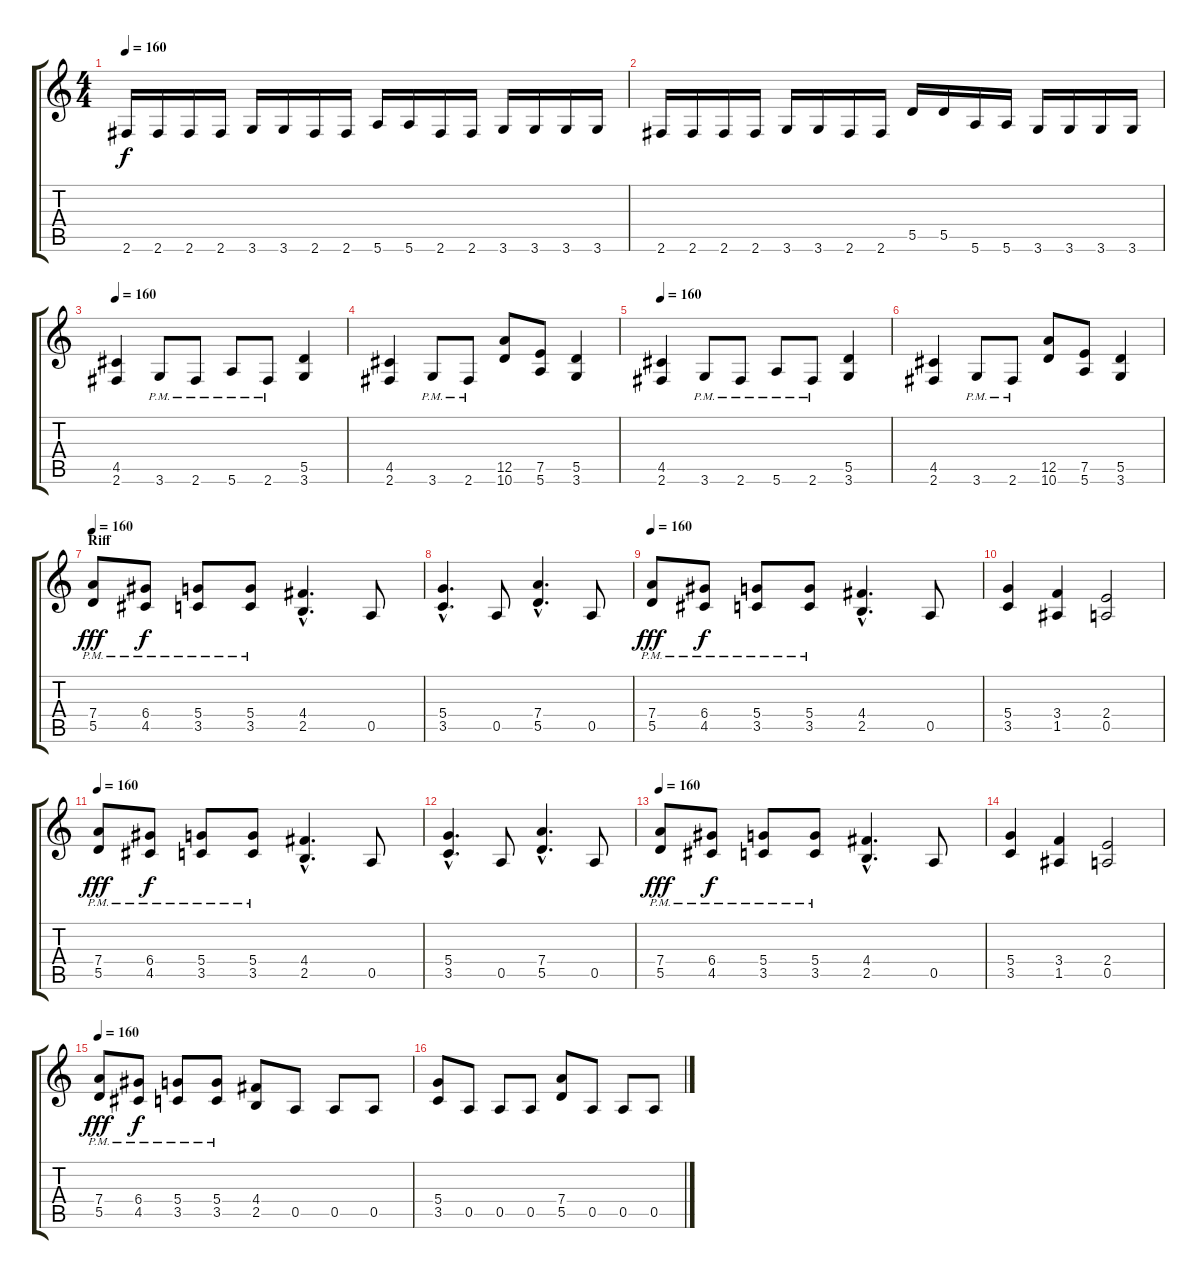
\track "" {instrument distortionguitar}
\staff {score tabs}
\tuning (E4 B3 G3 D3 A2 E2) {hide}
\ts (4 4)
\tempo 160
\clef g2
\ks c
2.6.16{dy f} 2.6.16 2.6.16 2.6.16 3.6.16 3.6.16 2.6.16 2.6.16 5.6.16 5.6.16 2.6.16 2.6.16 3.6.16 3.6.16 3.6.16 3.6.16 |
2.6.16 2.6.16 2.6.16 2.6.16 3.6.16 3.6.16 2.6.16 2.6.16 5.5.16 5.5.16 5.6.16 5.6.16 3.6.16 3.6.16 3.6.16 3.6.16 |
\tempo 160
(4.5 2.6).4 3.6{pm}.8 2.6{pm}.8 5.6{pm}.8 2.6{pm}.8 (5.5 3.6).4 |
(4.5 2.6).4 3.6{pm}.8 2.6{pm}.8 (12.5 10.6).8 (7.5 5.6).8 (5.5 3.6).4 |
\tempo 160
(4.5 2.6).4 3.6{pm}.8 2.6{pm}.8 5.6{pm}.8 2.6{pm}.8 (5.5 3.6).4 |
(4.5 2.6).4 3.6{pm}.8 2.6{pm}.8 (12.5 10.6).8 (7.5 5.6).8 (5.5 3.6).4 |
\section ("" "Riff")
\tempo 160
(7.4{pm} 5.5{pm}).8{dy fff} (6.4{pm} 4.5{pm}).8{dy f} (5.4{pm} 3.5{pm}).8 (5.4{pm} 3.5{pm}).8 (4.4{hac} 2.5{hac}).4{d} 0.5.8 |
(5.4{hac} 3.5{hac}).4{d} 0.5.8 (7.4{hac} 5.5{hac}).4{d} 0.5.8 |
\tempo 160
(7.4{pm} 5.5{pm}).8{dy fff} (6.4{pm} 4.5{pm}).8{dy f} (5.4{pm} 3.5{pm}).8 (5.4{pm} 3.5{pm}).8 (4.4{hac} 2.5{hac}).4{d} 0.5.8 |
(5.4 3.5).4 (3.4 1.5).4 (2.4 0.5).2 |
\tempo 160
(7.4{pm} 5.5{pm}).8{dy fff} (6.4{pm} 4.5{pm}).8{dy f} (5.4{pm} 3.5{pm}).8 (5.4{pm} 3.5{pm}).8 (4.4{hac} 2.5{hac}).4{d} 0.5.8 |
(5.4{hac} 3.5{hac}).4{d} 0.5.8 (7.4{hac} 5.5{hac}).4{d} 0.5.8 |
\tempo 160
(7.4{pm} 5.5{pm}).8{dy fff} (6.4{pm} 4.5{pm}).8{dy f} (5.4{pm} 3.5{pm}).8 (5.4{pm} 3.5{pm}).8 (4.4{hac} 2.5{hac}).4{d} 0.5.8 |
(5.4 3.5).4 (3.4 1.5).4 (2.4 0.5).2 |
\tempo 160
(7.4{pm} 5.5{pm}).8{dy fff} (6.4{pm} 4.5{pm}).8{dy f} (5.4{pm} 3.5{pm}).8 (5.4{pm} 3.5{pm}).8 (4.4 2.5).8 0.5.8 0.5.8 0.5.8 |
(5.4 3.5).8 0.5.8 0.5.8 0.5.8 (7.4 5.5).8 0.5.8 0.5.8 0.5.8
